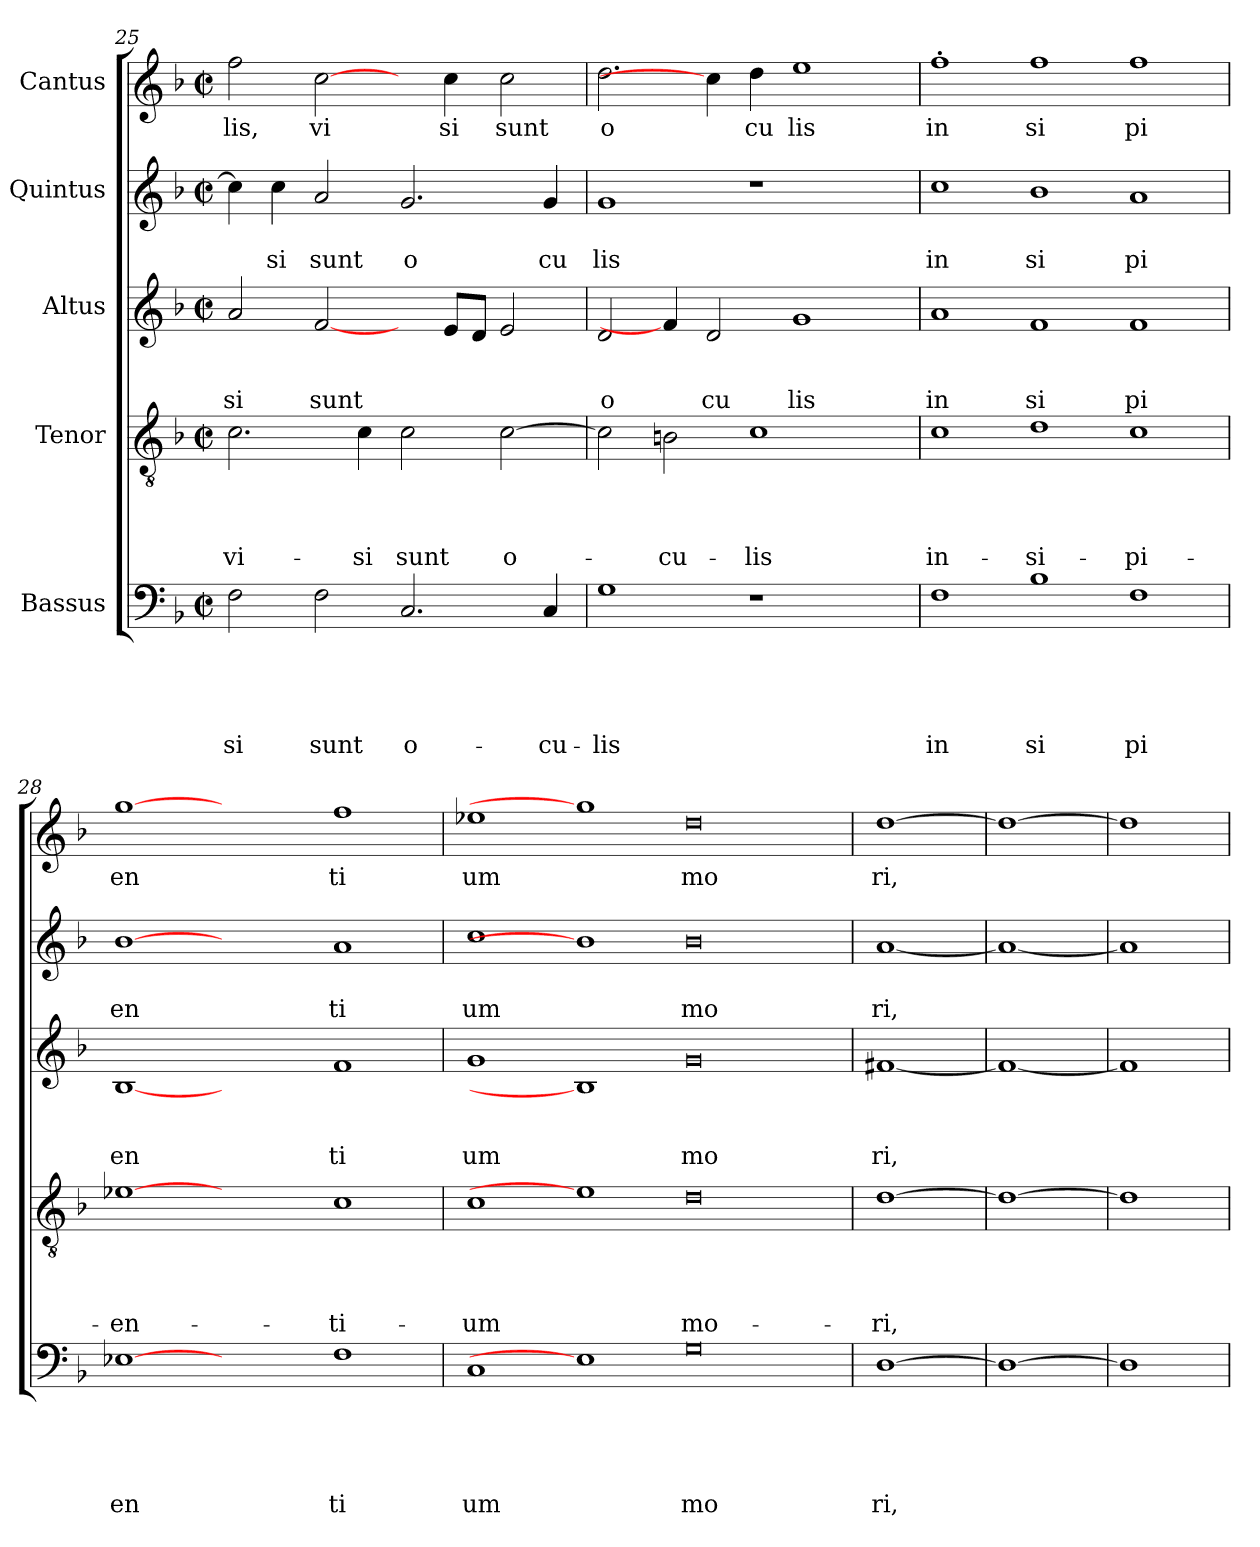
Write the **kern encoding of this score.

**kern	**text	**text	**text	**text	**text	**kern	**text	**text	**text	**text	**kern	**text	**text	**text	**kern	**text	**text	**kern	**text
*part5	*part5	*part5	*part5	*part5	*part5	*part4	*part4	*part4	*part4	*part4	*part3	*part3	*part3	*part3	*part2	*part2	*part2	*part1	*part1
*staff5	*staff5	*staff5	*staff5	*staff5	*staff5	*staff4	*staff4	*staff4	*staff4	*staff4	*staff3	*staff3	*staff3	*staff3	*staff2	*staff2	*staff2	*staff1	*staff1
*I"Bassus	*	*	*	*	*	*I"Tenor	*	*	*	*	*I"Altus	*	*	*	*I"Quintus	*	*	*I"Cantus	*
*clefF4	*	*	*	*	*	*clefGv2	*	*	*	*	*clefG2	*	*	*	*clefG2	*	*	*clefG2	*
*k[b-]	*	*	*	*	*	*k[b-]	*	*	*	*	*k[b-]	*	*	*	*k[b-]	*	*	*k[b-]	*
*F:	*	*	*	*	*	*F:	*	*	*	*	*F:	*	*	*	*F:	*	*	*F:	*
*M2/2	*	*	*	*	*	*M2/2	*	*	*	*	*M2/2	*	*	*	*M2/2	*	*	*M2/2	*
*met(c|)	*	*	*	*	*	*met(c|)	*	*	*	*	*met(c|)	*	*	*	*met(c|)	*	*	*met(c|)	*
=25	=25	=25	=25	=25	=25	=25	=25	=25	=25	=25	=25	=25	=25	=25	=25	=25	=25	=25	=25
!	!	!	!	!	!LO:LY:b	!	!	!	!	!LO:LY:b	!	!	!	!LO:LY:b	!	!	!	!	!LO:LY:b
2F\	.	.	.	.	-si	2.c\	.	.	.	vi-	2a/	.	.	si	4cc\]	.	.	2ff\	lis,
!	!	!	!	!	!	!	!	!	!	!	!	!	!	!	!	!	!LO:LY:b	!	!
.	.	.	.	.	.	.	.	.	.	.	.	.	.	.	4cc\	.	si	.	.
!	!	!	!	!	!LO:LY:b	!	!	!	!	!	!	!	!	!LO:LY:b	!	!	!LO:LY:b	!	!LO:LY:b
2F\	.	.	.	.	sunt	.	.	.	.	.	[2f/	.	.	sunt	2a/	.	sunt	[2cc\	vi
!	!	!	!	!	!	!	!	!	!	!LO:LY:b	!	!	!	!	!	!	!	!	!
.	.	.	.	.	.	4c\	.	.	.	-si	.	.	.	.	.	.	.	.	.
!	!	!	!	!	!LO:LY:b	!	!	!	!	!LO:LY:b	!	!	!	!	!	!	!LO:LY:b	!	!
2.C/	.	.	.	.	o-	2c\	.	.	.	sunt	4ryy	.	.	.	2.g/	.	o	4ryy	.
!	!	!	!	!	!	!	!	!	!	!	!	!	!	!	!	!	!	!	!LO:LY:b
.	.	.	.	.	.	.	.	.	.	.	8e/L	.	.	.	.	.	.	4cc\	si
.	.	.	.	.	.	.	.	.	.	.	8d/J	.	.	.	.	.	.	.	.
!	!	!	!	!	!	!	!	!	!	!LO:LY:b	!	!	!	!	!	!	!	!	!LO:LY:b
.	.	.	.	.	.	[<2c\	.	.	.	o-	2e/	.	.	.	.	.	.	2cc\	sunt
!	!	!	!	!	!LO:LY:b	!	!	!	!	!	!	!	!	!	!	!	!LO:LY:b	!	!
4C/	.	.	.	.	-cu-	.	.	.	.	.	.	.	.	.	4g/	.	cu	.	.
!!LO:LB:g=z
=26	=26	=26	=26	=26	=26	=26	=26	=26	=26	=26	=26	=26	=26	=26	=26	=26	=26	=26	=26
!	!	!	!	!	!LO:LY:b	!	!	!	!	!	!	!	!	!LO:LY:b	!	!	!LO:LY:b	!	!LO:LY:b
1G	.	.	.	.	-lis	2c\]	.	.	.	.	2d/	.	.	o	1g	.	lis	2.dd\	o
!	!	!	!	!	!	!	!	!	!	!LO:LY:b	!	!	!	!	!	!	!	!	!
.	.	.	.	.	.	2Bn\	.	.	.	-cu-	4f/]	.	.	.	.	.	.	.	.
!	!	!	!	!	!	!	!	!	!	!	!	!	!	!LO:LY:b	!	!	!	!	!
.	.	.	.	.	.	.	.	.	.	.	2d/	.	.	cu	.	.	.	4cc\]	.
!	!	!	!	!	!	!	!	!	!	!LO:LY:b	!	!	!	!	!	!	!	!	!LO:LY:b
1r	.	.	.	.	.	1c	.	.	.	-lis	.	.	.	.	1r	.	.	4dd\	cu
!	!	!	!	!	!	!	!	!	!	!	!	!	!	!LO:LY:b	!	!	!	!	!LO:LY:b
.	.	.	.	.	.	.	.	.	.	.	1g	.	.	lis	.	.	.	1ee	lis
4ryy	.	.	.	.	.	4ryy	.	.	.	.	.	.	.	.	4ryy	.	.	.	.
=27	=27	=27	=27	=27	=27	=27	=27	=27	=27	=27	=27	=27	=27	=27	=27	=27	=27	=27	=27
!	!	!	!	!	!LO:LY:b	!	!	!	!	!LO:LY:b	!	!	!	!LO:LY:b	!	!	!LO:LY:b	!	!LO:LY:b
1F	.	.	.	.	in	1c	.	.	.	in-	1a	.	.	in	1cc	.	in	1ff'>	in
!	!	!	!	!	!LO:LY:b	!	!	!	!	!LO:LY:b	!	!	!	!LO:LY:b	!	!	!LO:LY:b	!	!LO:LY:b
1B-	.	.	.	.	si	1d	.	.	.	-si-	1f	.	.	si	1b-	.	si	1ff	si
!	!	!	!	!	!LO:LY:b	!	!	!	!	!LO:LY:b	!	!	!	!LO:LY:b	!	!	!LO:LY:b	!	!LO:LY:b
1F	.	.	.	.	pi	1c	.	.	.	-pi-	1f	.	.	pi	1a	.	pi	1ff	pi
=28	=28	=28	=28	=28	=28	=28	=28	=28	=28	=28	=28	=28	=28	=28	=28	=28	=28	=28	=28
!	!	!	!	!	!LO:LY:b	!	!	!	!	!LO:LY:b	!	!	!	!LO:LY:b	!	!	!LO:LY:b	!	!LO:LY:b
[1E-X	.	.	.	.	en	[1e-X	.	.	.	-en-	[1B-	.	.	en	[1b-	.	en	[1gg	en
1ryy	.	.	.	.	.	1ryy	.	.	.	.	1ryy	.	.	.	1ryy	.	.	1ryy	.
!	!	!	!	!	!LO:LY:b	!	!	!	!	!LO:LY:b	!	!	!	!LO:LY:b	!	!	!LO:LY:b	!	!LO:LY:b
1F	.	.	.	.	ti	1c	.	.	.	-ti-	1f	.	.	ti	1a	.	ti	1ff	ti
=29	=29	=29	=29	=29	=29	=29	=29	=29	=29	=29	=29	=29	=29	=29	=29	=29	=29	=29	=29
!	!	!	!	!	!LO:LY:b	!	!	!	!	!LO:LY:b	!	!	!	!LO:LY:b	!	!	!LO:LY:b	!	!LO:LY:b
1C	.	.	.	.	um	1c	.	.	.	-um	1g	.	.	um	1cc	.	um	1ee-X	um
1E-]	.	.	.	.	.	1e-]	.	.	.	.	1B-]	.	.	.	1b-]	.	.	1gg]	.
!	!	!	!	!	!LO:LY:b	!	!	!	!	!LO:LY:b	!	!	!	!LO:LY:b	!	!	!LO:LY:b	!	!LO:LY:b
0G	.	.	.	.	mo	0d	.	.	.	mo-	0g	.	.	mo	0b-	.	mo	0dd	mo
=30	=30	=30	=30	=30	=30	=30	=30	=30	=30	=30	=30	=30	=30	=30	=30	=30	=30	=30	=30
!	!	!	!	!	!LO:LY:b	!	!	!	!	!LO:LY:b	!	!	!	!LO:LY:b	!	!	!LO:LY:b	!	!LO:LY:b
[1D	.	.	.	.	ri,	[1d	.	.	.	-ri,	[1f#X	.	.	ri,	[1a	.	ri,	[1dd	ri,
=31	=31	=31	=31	=31	=31	=31	=31	=31	=31	=31	=31	=31	=31	=31	=31	=31	=31	=31	=31
1D_	.	.	.	.	.	1d_	.	.	.	.	1f#_	.	.	.	1a_	.	.	1dd_	.
=32	=32	=32	=32	=32	=32	=32	=32	=32	=32	=32	=32	=32	=32	=32	=32	=32	=32	=32	=32
1D]	.	.	.	.	.	1d]	.	.	.	.	1f#]	.	.	.	1a]	.	.	1dd]	.
=	=	=	=	=	=	=	=	=	=	=	=	=	=	=	=	=	=	=	=
*-	*-	*-	*-	*-	*-	*-	*-	*-	*-	*-	*-	*-	*-	*-	*-	*-	*-	*-	*-
